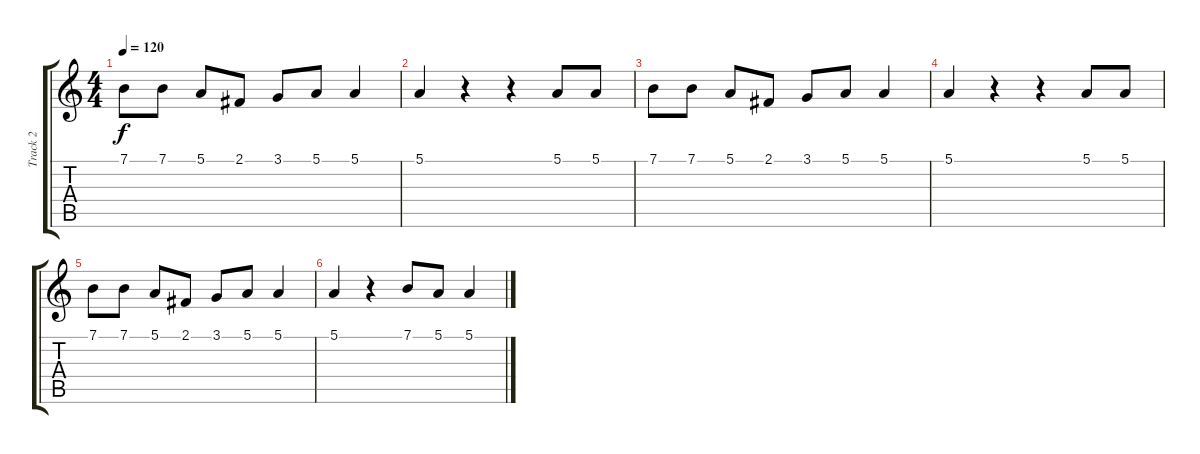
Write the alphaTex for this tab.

\track ("Track 2" "Track 2") {instrument electricpiano1}
\staff {score tabs}
\tuning (E4 B3 G3 D3 A2 E2) {hide}
\ts (4 4)
\tempo 120
\clef g2
\ks c
7.1.8{dy f} 7.1.8 5.1.8 2.1.8 3.1.8 5.1.8 5.1.4 |
5.1.4 r.4 r.4 5.1.8 5.1.8 |
7.1.8 7.1.8 5.1.8 2.1.8 3.1.8 5.1.8 5.1.4 |
5.1.4 r.4 r.4 5.1.8 5.1.8 |
7.1.8 7.1.8 5.1.8 2.1.8 3.1.8 5.1.8 5.1.4 |
5.1.4 r.4 7.1.8 5.1.8 5.1.4
